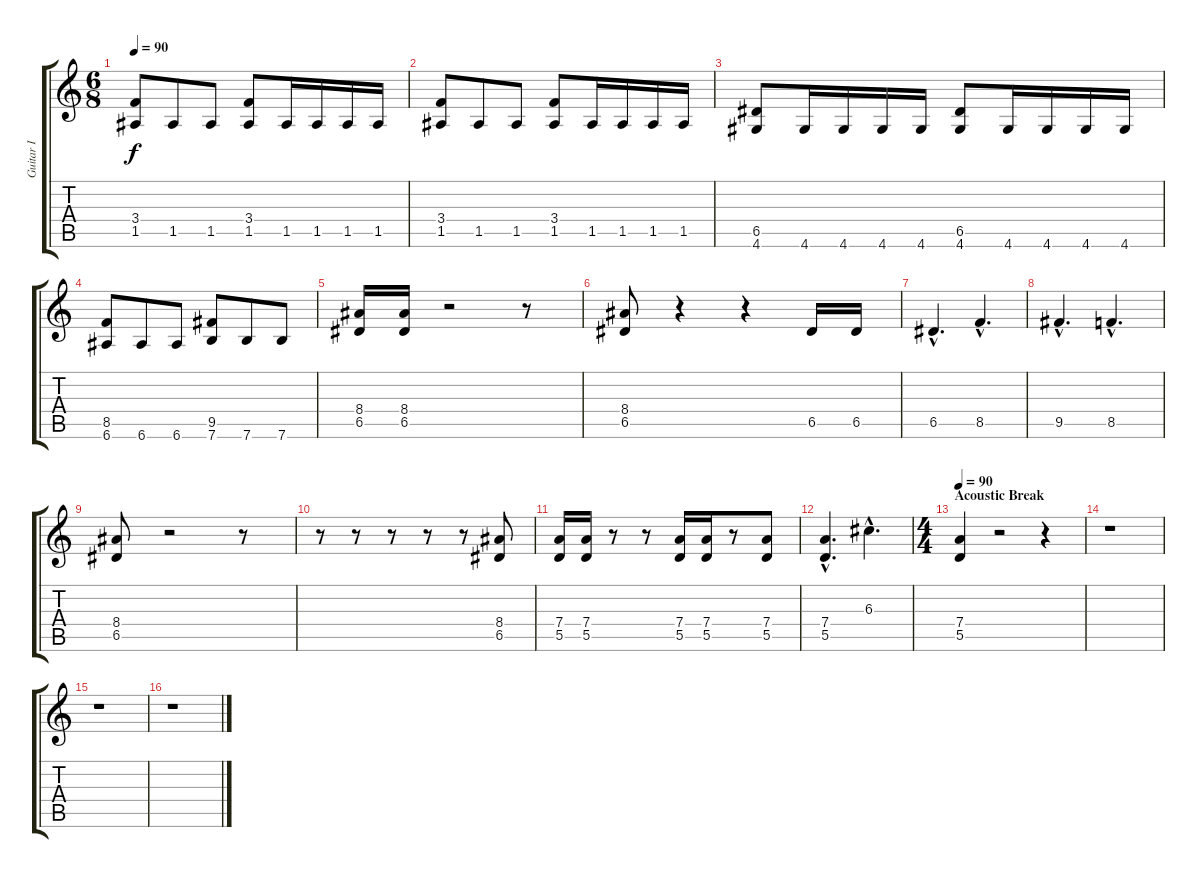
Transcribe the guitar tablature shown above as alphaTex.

\track ("Guitar I" "Guitar I") {instrument distortionguitar}
\staff {score tabs}
\tuning (E4 B3 G3 D3 A2 E2) {hide}
\ts (6 8)
\tempo 90
\clef g2
\ks c
(3.4 1.5).8{dy f} 1.5.8 1.5.8 (3.4 1.5).8 1.5.16 1.5.16 1.5.16 1.5.16 |
(3.4 1.5).8 1.5.8 1.5.8 (3.4 1.5).8 1.5.16 1.5.16 1.5.16 1.5.16 |
(6.5 4.6).8 4.6.16 4.6.16 4.6.16 4.6.16 (6.5 4.6).8 4.6.16 4.6.16 4.6.16 4.6.16 |
(8.5 6.6).8 6.6.8 6.6.8 (9.5 7.6).8 7.6.8 7.6.8 |
(8.4 6.5).16 (8.4 6.5).16 r.2 r.8 |
(8.4 6.5).8 r.4 r.4 6.5.16 6.5.16 |
6.5{hac}.4{d} 8.5{hac}.4{d} |
9.5{hac}.4{d} 8.5{hac}.4{d} |
(8.4 6.5).8 r.2 r.8 |
r.8 r.8 r.8 r.8 r.8 (8.4 6.5).8 |
(7.4 5.5).16 (7.4 5.5).16 r.8 r.8 (7.4 5.5).16 (7.4 5.5).16 r.8 (7.4 5.5).8 |
(7.4{hac} 5.5{hac}).4{d} 6.3{hac}.4{d} |
\ts (4 4)
\section ("" "Acoustic Break")
\tempo 90
(7.4 5.5).4 r.2 r.4 |
r.1 |
r.1 |
r.1
